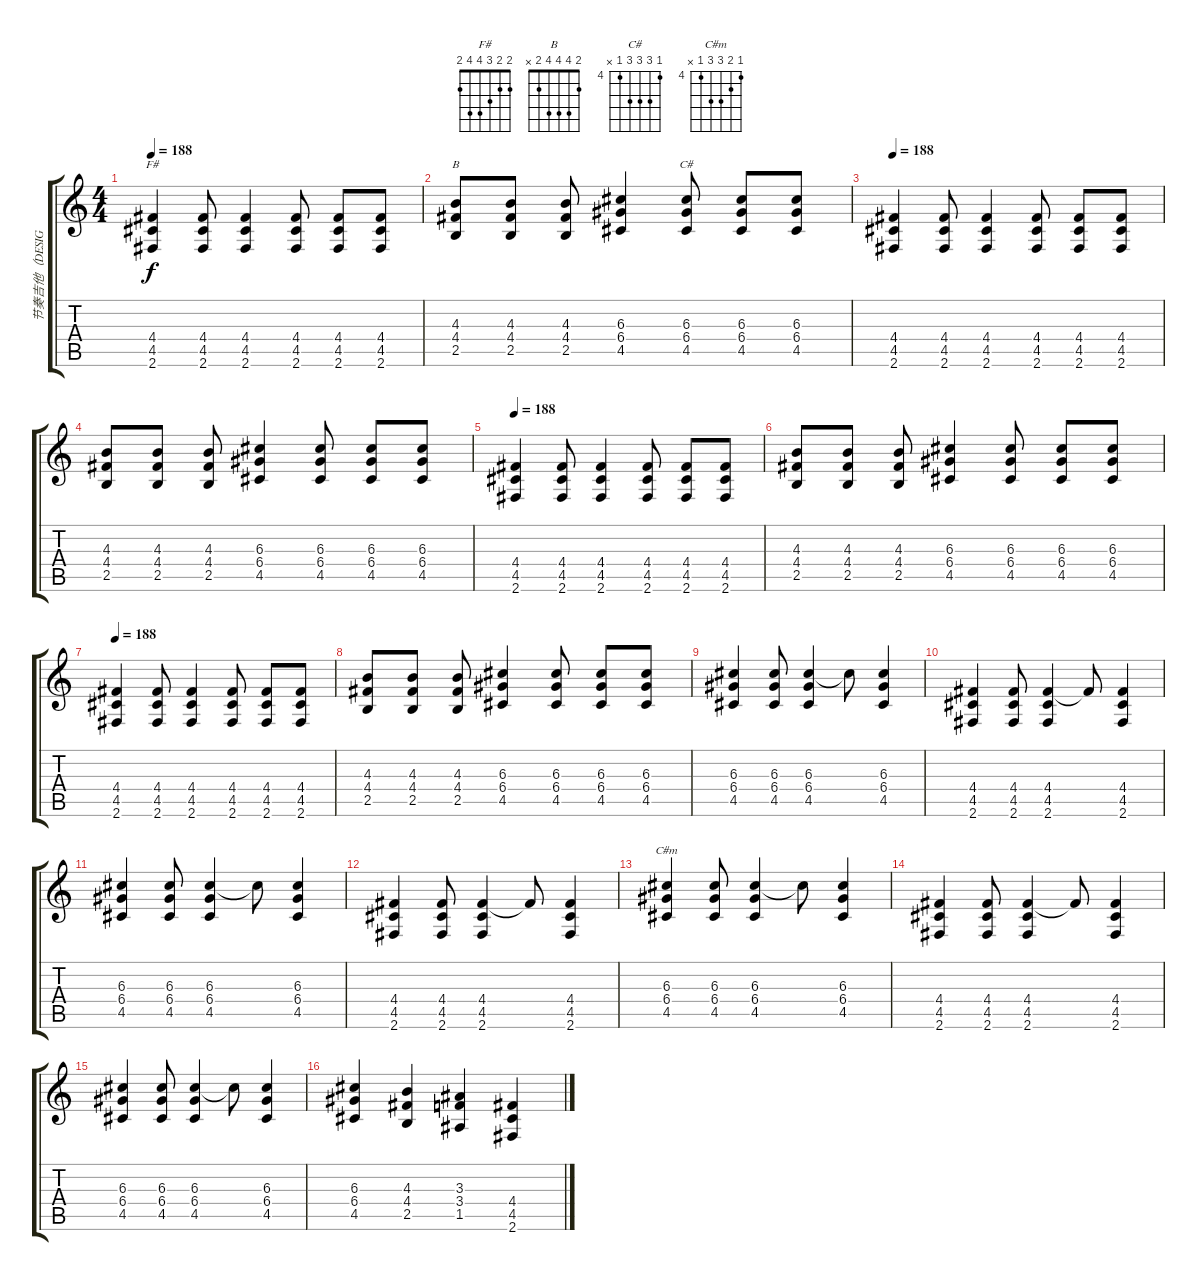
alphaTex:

\track ("节奏吉他（DESIGN CEO）" "节奏吉他（DESIG") {instrument distortionguitar}
\staff {score tabs}
\tuning (E4 B3 G3 D3 A2 E2) {hide}
\chord ("F#" 2 2 3 4 4 2)
\chord ("B" 2 4 4 4 2 x)
\chord ("C#" 4 6 6 6 4 x) {firstfret 4}
\chord ("C#m" 4 5 6 6 4 x) {firstfret 4}
\ts (4 4)
\tempo 188
\clef g2
\ks c
(4.4 4.5 2.6).4{ch "F#" dy f} (4.4 4.5 2.6).8 (4.4 4.5 2.6).4 (4.4 4.5 2.6).8 (4.4 4.5 2.6).8 (4.4 4.5 2.6).8 |
(4.3 4.4 2.5).8{ch "B"} (4.3 4.4 2.5).8 (4.3 4.4 2.5).8 (6.3 6.4 4.5).4 (6.3 6.4 4.5).8{ch "C#"} (6.3 6.4 4.5).8 (6.3 6.4 4.5).8 |
\tempo 188
(4.4 4.5 2.6).4 (4.4 4.5 2.6).8 (4.4 4.5 2.6).4 (4.4 4.5 2.6).8 (4.4 4.5 2.6).8 (4.4 4.5 2.6).8 |
(4.3 4.4 2.5).8 (4.3 4.4 2.5).8 (4.3 4.4 2.5).8 (6.3 6.4 4.5).4 (6.3 6.4 4.5).8 (6.3 6.4 4.5).8 (6.3 6.4 4.5).8 |
\tempo 188
(4.4 4.5 2.6).4 (4.4 4.5 2.6).8 (4.4 4.5 2.6).4 (4.4 4.5 2.6).8 (4.4 4.5 2.6).8 (4.4 4.5 2.6).8 |
(4.3 4.4 2.5).8 (4.3 4.4 2.5).8 (4.3 4.4 2.5).8 (6.3 6.4 4.5).4 (6.3 6.4 4.5).8 (6.3 6.4 4.5).8 (6.3 6.4 4.5).8 |
\tempo 188
(4.4 4.5 2.6).4 (4.4 4.5 2.6).8 (4.4 4.5 2.6).4 (4.4 4.5 2.6).8 (4.4 4.5 2.6).8 (4.4 4.5 2.6).8 |
(4.3 4.4 2.5).8 (4.3 4.4 2.5).8 (4.3 4.4 2.5).8 (6.3 6.4 4.5).4 (6.3 6.4 4.5).8 (6.3 6.4 4.5).8 (6.3 6.4 4.5).8 |
(6.3 6.4 4.5).4 (6.3 6.4 4.5).8 (6.3 6.4 4.5).4 6.3{t}.8 (6.3 6.4 4.5).4 |
(4.4 4.5 2.6).4 (4.4 4.5 2.6).8 (4.4 4.5 2.6).4 4.4{t}.8 (4.4 4.5 2.6).4 |
(6.3 6.4 4.5).4 (6.3 6.4 4.5).8 (6.3 6.4 4.5).4 6.3{t}.8 (6.3 6.4 4.5).4 |
(4.4 4.5 2.6).4 (4.4 4.5 2.6).8 (4.4 4.5 2.6).4 4.4{t}.8 (4.4 4.5 2.6).4 |
(6.3 6.4 4.5).4{ch "C#m"} (6.3 6.4 4.5).8 (6.3 6.4 4.5).4 6.3{t}.8 (6.3 6.4 4.5).4 |
(4.4 4.5 2.6).4 (4.4 4.5 2.6).8 (4.4 4.5 2.6).4 4.4{t}.8 (4.4 4.5 2.6).4 |
(6.3 6.4 4.5).4 (6.3 6.4 4.5).8 (6.3 6.4 4.5).4 6.3{t}.8 (6.3 6.4 4.5).4 |
(6.3 6.4 4.5).4 (4.3 4.4 2.5).4 (3.3 3.4 1.5).4 (4.4 4.5 2.6).4
